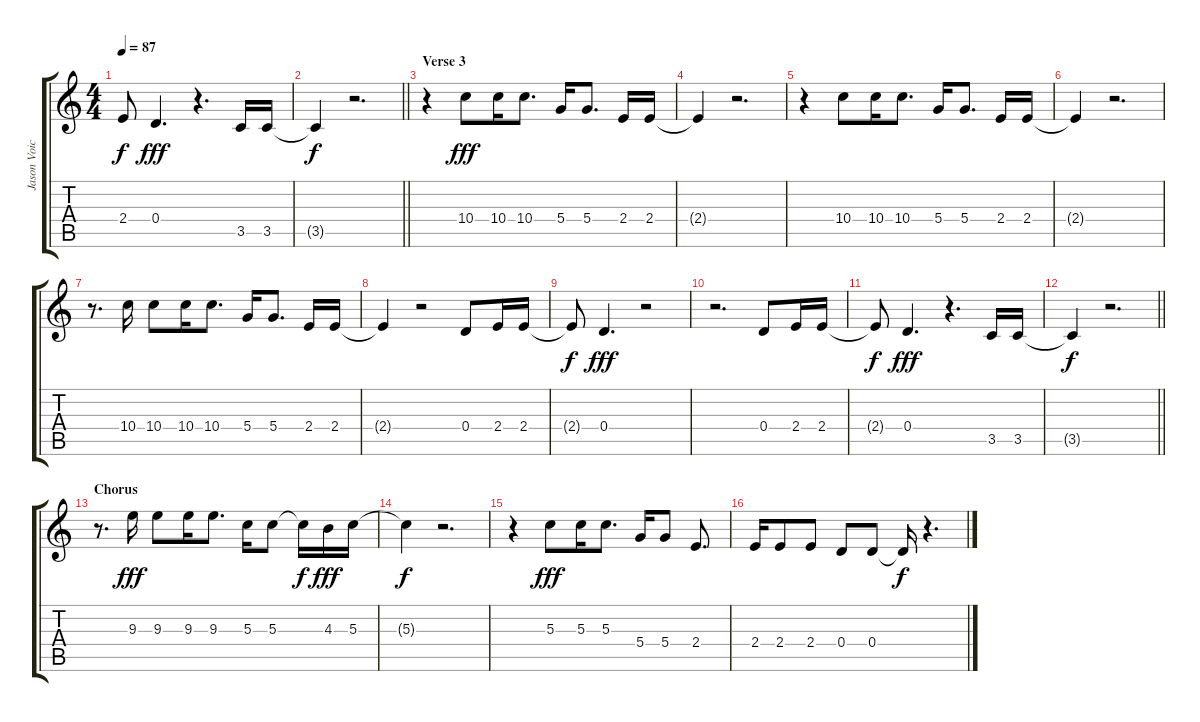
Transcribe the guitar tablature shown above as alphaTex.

\track ("Jason Voice" "Jason Voic") {instrument contrabass}
\staff {score tabs}
\tuning (E4 B3 G3 D3 A2 E2) {hide}
\ts (4 4)
\tempo 87
\clef g2
\ks c
2.4{t}.8{dy f} 0.4.4{d dy fff} r.4{d} 3.5.16 3.5.16 |
\barLineRight lightlight
3.5{t}.4{dy f} r.2{d} |
\section ("" "Verse 3")
r.4 10.4.8{dy fff} 10.4.16 10.4.8{d} 5.4.16 5.4.8{d} 2.4.16 2.4.16 |
2.4{t}.4 r.2{d} |
r.4 10.4.8 10.4.16 10.4.8{d} 5.4.16 5.4.8{d} 2.4.16 2.4.16 |
2.4{t}.4 r.2{d} |
r.8{d} 10.4.16 10.4.8 10.4.16 10.4.8{d} 5.4.16 5.4.8{d} 2.4.16 2.4.16 |
2.4{t}.4 r.2 0.4.8 2.4.16 2.4.16 |
2.4{t}.8{dy f} 0.4.4{d dy fff} r.2 |
r.2{d} 0.4.8 2.4.16 2.4.16 |
2.4{t}.8{dy f} 0.4.4{d dy fff} r.4{d} 3.5.16 3.5.16 |
\barLineRight lightlight
3.5{t}.4{dy f} r.2{d} |
\section ("" "Chorus")
r.8{d} 9.3.16{dy fff} 9.3.8 9.3.16 9.3.8{d} 5.3.16 5.3.8 5.3{t}.16{dy f} 4.3.16{dy fff} 5.3.16 |
5.3{t}.4{dy f} r.2{d} |
r.4 5.3.8{dy fff} 5.3.16 5.3.8{d} 5.4.16 5.4.8 2.4.8{d} |
2.4.16 2.4.8 2.4.8 0.4.8 0.4.8 0.4{t}.16{dy f} r.4{d}
